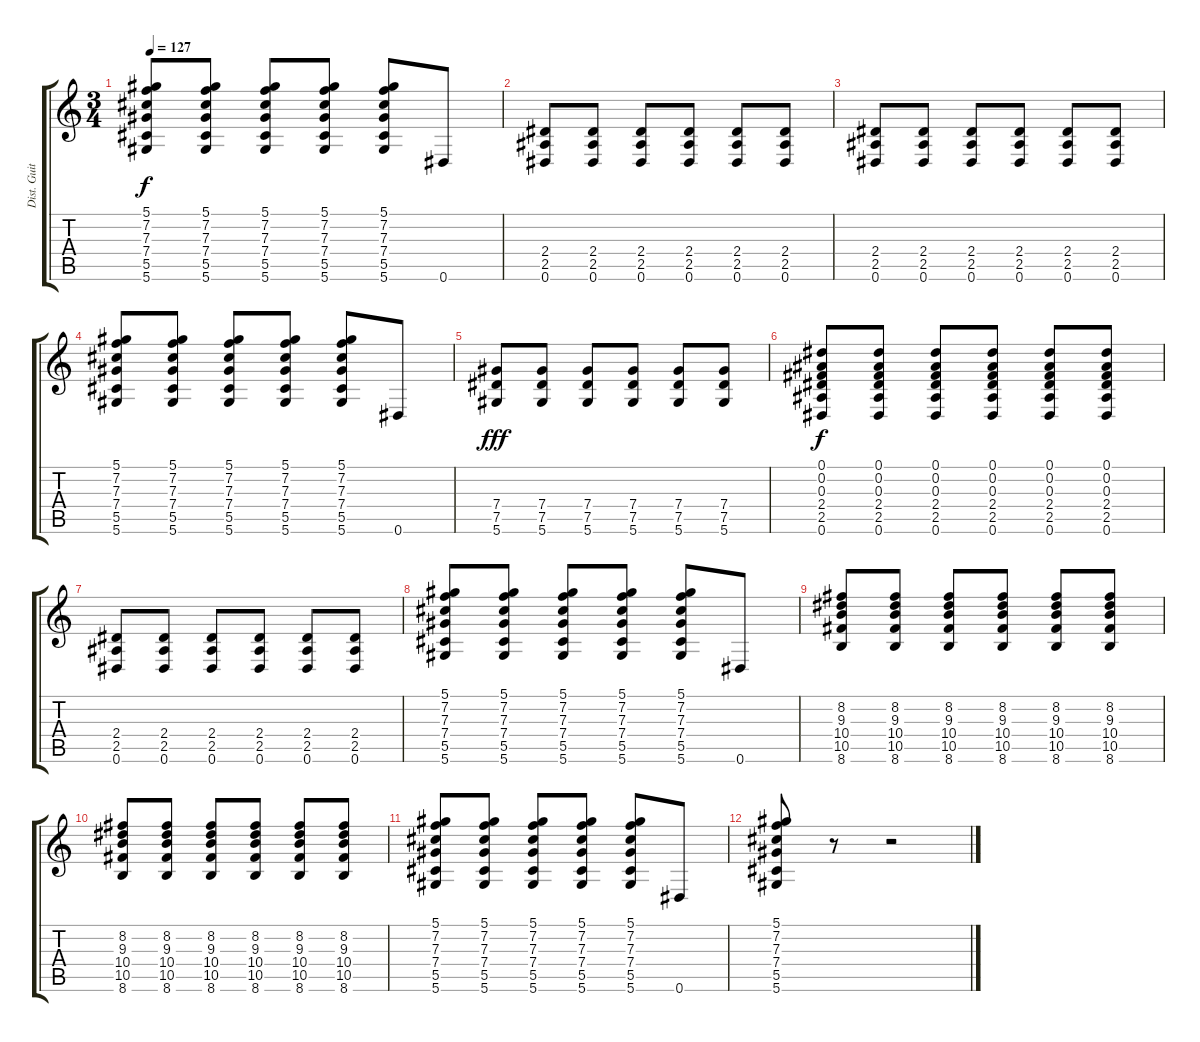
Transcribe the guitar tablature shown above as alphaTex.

\track ("Dist. Guitar - Volume (Jade)" "Dist. Guit") {instrument overdrivenguitar}
\staff {score tabs}
\tuning (Eb4 Bb3 Gb3 Db3 Ab2 Eb2) {hide}
\ts (3 4)
\tempo 127
\clef g2
\ks c
(5.1 7.2 7.3 7.4 5.5 5.6).8{dy f} (5.1 7.2 7.3 7.4 5.5 5.6).8 (5.1 7.2 7.3 7.4 5.5 5.6).8 (5.1 7.2 7.3 7.4 5.5 5.6).8 (5.1 7.2 7.3 7.4 5.5 5.6).8 0.6.8 |
(2.4 2.5 0.6).8 (2.4 2.5 0.6).8 (2.4 2.5 0.6).8 (2.4 2.5 0.6).8 (2.4 2.5 0.6).8 (2.4 2.5 0.6).8 |
(2.4 2.5 0.6).8 (2.4 2.5 0.6).8 (2.4 2.5 0.6).8 (2.4 2.5 0.6).8 (2.4 2.5 0.6).8 (2.4 2.5 0.6).8 |
(5.1 7.2 7.3 7.4 5.5 5.6).8 (5.1 7.2 7.3 7.4 5.5 5.6).8 (5.1 7.2 7.3 7.4 5.5 5.6).8 (5.1 7.2 7.3 7.4 5.5 5.6).8 (5.1 7.2 7.3 7.4 5.5 5.6).8 0.6.8 |
(7.4 7.5 5.6).8{dy fff} (7.4 7.5 5.6).8 (7.4 7.5 5.6).8 (7.4 7.5 5.6).8 (7.4 7.5 5.6).8 (7.4 7.5 5.6).8 |
(0.1 0.2 0.3 2.4 2.5 0.6).8{dy f} (0.1 0.2 0.3 2.4 2.5 0.6).8 (0.1 0.2 0.3 2.4 2.5 0.6).8 (0.1 0.2 0.3 2.4 2.5 0.6).8 (0.1 0.2 0.3 2.4 2.5 0.6).8 (0.1 0.2 0.3 2.4 2.5 0.6).8 |
(2.4 2.5 0.6).8 (2.4 2.5 0.6).8 (2.4 2.5 0.6).8 (2.4 2.5 0.6).8 (2.4 2.5 0.6).8 (2.4 2.5 0.6).8 |
(5.1 7.2 7.3 7.4 5.5 5.6).8 (5.1 7.2 7.3 7.4 5.5 5.6).8 (5.1 7.2 7.3 7.4 5.5 5.6).8 (5.1 7.2 7.3 7.4 5.5 5.6).8 (5.1 7.2 7.3 7.4 5.5 5.6).8 0.6.8 |
(8.2 9.3 10.4 10.5 8.6).8 (8.2 9.3 10.4 10.5 8.6).8 (8.2 9.3 10.4 10.5 8.6).8 (8.2 9.3 10.4 10.5 8.6).8 (8.2 9.3 10.4 10.5 8.6).8 (8.2 9.3 10.4 10.5 8.6).8 |
(8.2 9.3 10.4 10.5 8.6).8 (8.2 9.3 10.4 10.5 8.6).8 (8.2 9.3 10.4 10.5 8.6).8 (8.2 9.3 10.4 10.5 8.6).8 (8.2 9.3 10.4 10.5 8.6).8 (8.2 9.3 10.4 10.5 8.6).8 |
(5.1 7.2 7.3 7.4 5.5 5.6).8 (5.1 7.2 7.3 7.4 5.5 5.6).8 (5.1 7.2 7.3 7.4 5.5 5.6).8 (5.1 7.2 7.3 7.4 5.5 5.6).8 (5.1 7.2 7.3 7.4 5.5 5.6).8 0.6.8 |
(5.1 7.2 7.3 7.4 5.5 5.6).8 r.8 r.2
